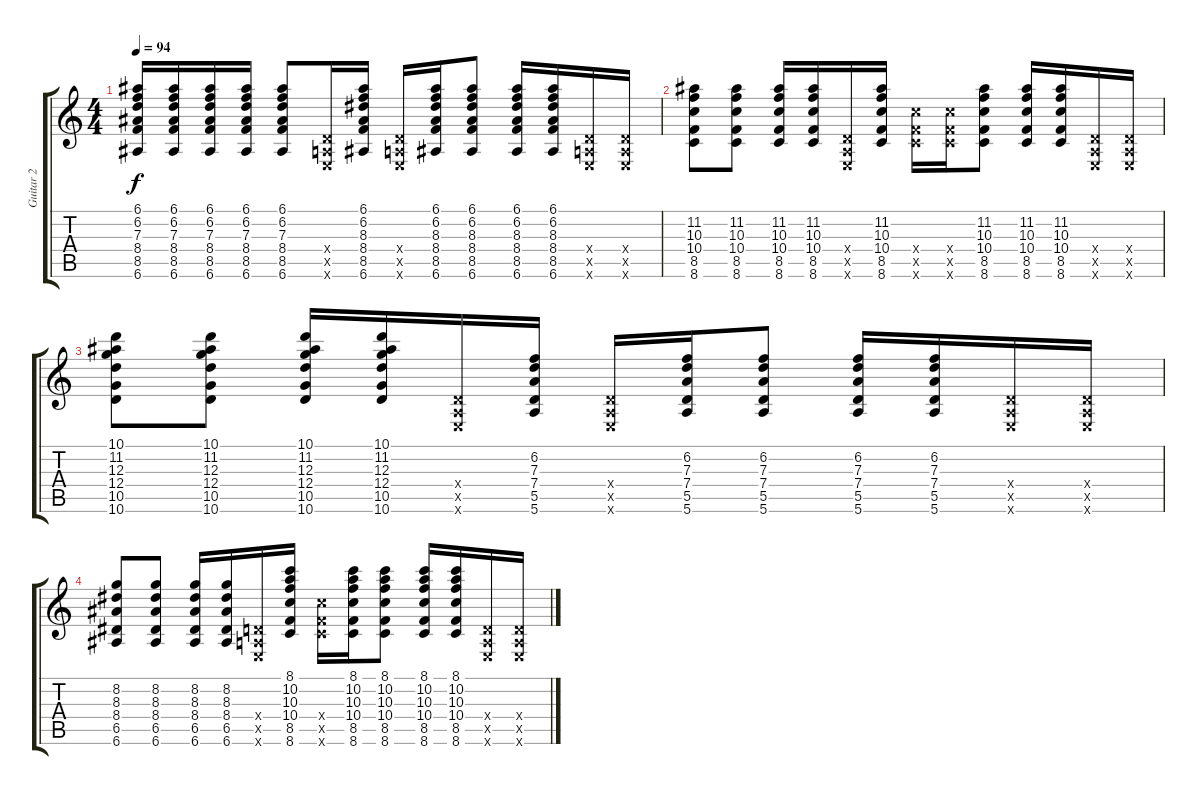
\track ("Guitar 2" "Guitar 2") {instrument distortionguitar}
\staff {score tabs}
\tuning (E4 B3 G3 D3 A2 E2) {hide}
\ts (4 4)
\tempo 94
\clef g2
\ks c
(6.1 6.2 7.3 8.4 8.5 6.6).16{dy f} (6.1 6.2 7.3 8.4 8.5 6.6).16 (6.1 6.2 7.3 8.4 8.5 6.6).16 (6.1 6.2 7.3 8.4 8.5 6.6).16 (6.1 6.2 7.3 8.4 8.5 6.6).8 (0.4{x} 0.5{x} 0.6{x}).16 (6.1 6.2 8.3 8.4 8.5 6.6).16 (0.4{x} 0.5{x} 0.6{x}).16 (6.1 6.2 8.3 8.4 8.5 6.6).16 (6.1 6.2 8.3 8.4 8.5 6.6).8 (6.1 6.2 8.3 8.4 8.5 6.6).16 (6.1 6.2 8.3 8.4 8.5 6.6).16 (0.4{x} 0.5{x} 0.6{x}).16 (0.4{x} 0.5{x} 0.6{x}).16 |
(11.2 10.3 10.4 8.5 8.6).8 (11.2 10.3 10.4 8.5 8.6).8 (11.2 10.3 10.4 8.5 8.6).16 (11.2 10.3 10.4 8.5 8.6).16 (0.4{x} 0.5{x} 0.6{x}).16 (11.2 10.3 10.4 8.5 8.6).16 (10.4{x} 8.5{x} 8.6{x}).16 (10.4{x} 8.5{x} 8.6{x}).16 (11.2 10.3 10.4 8.5 8.6).8 (11.2 10.3 10.4 8.5 8.6).16 (11.2 10.3 10.4 8.5 8.6).16 (0.4{x} 0.5{x} 0.6{x}).16 (0.4{x} 0.5{x} 0.6{x}).16 |
(10.1 11.2 12.3 12.4 10.5 10.6).8 (10.1 11.2 12.3 12.4 10.5 10.6).8 (10.1 11.2 12.3 12.4 10.5 10.6).16 (10.1 11.2 12.3 12.4 10.5 10.6).16 (0.4{x} 0.5{x} 0.6{x}).16 (6.2 7.3 7.4 5.5 5.6).16 (0.4{x} 0.5{x} 0.6{x}).16 (6.2 7.3 7.4 5.5 5.6).16 (6.2 7.3 7.4 5.5 5.6).8 (6.2 7.3 7.4 5.5 5.6).16 (6.2 7.3 7.4 5.5 5.6).16 (0.4{x} 0.5{x} 0.6{x}).16 (0.4{x} 0.5{x} 0.6{x}).16 |
(8.2 8.3 8.4 6.5 6.6).8 (8.2 8.3 8.4 6.5 6.6).8 (8.2 8.3 8.4 6.5 6.6).16 (8.2 8.3 8.4 6.5 6.6).16 (0.4{x} 0.5{x} 0.6{x}).16 (8.1 10.2 10.3 10.4 8.5 8.6).16 (10.4{x} 8.5{x} 8.6{x}).16 (8.1 10.2 10.3 10.4 8.5 8.6).16 (8.1 10.2 10.3 10.4 8.5 8.6).8 (8.1 10.2 10.3 10.4 8.5 8.6).16 (8.1 10.2 10.3 10.4 8.5 8.6).16 (0.4{x} 0.5{x} 0.6{x}).16 (0.4{x} 0.5{x} 0.6{x}).16
